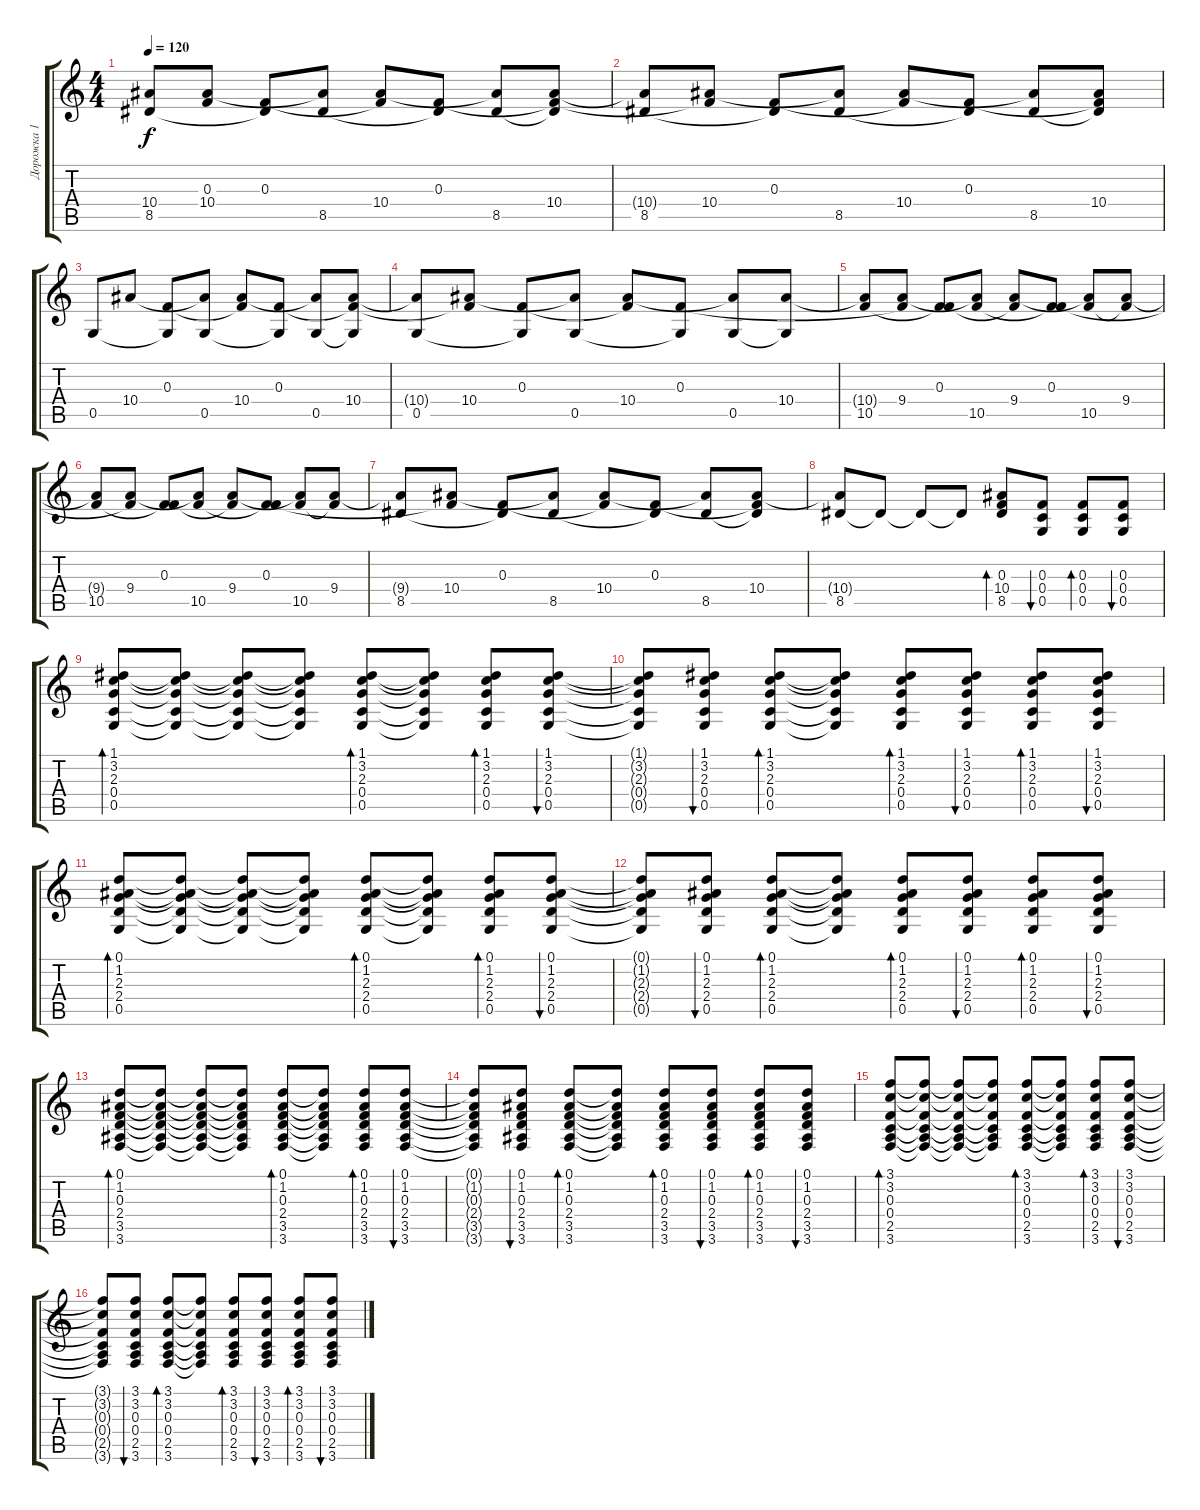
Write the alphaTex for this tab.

\track ("Дорожка 1" "Дорожка 1") {instrument acousticguitarsteel}
\staff {score tabs}
\tuning (D4 A3 F3 C3 G2 D2) {hide}
\ts (4 4)
\tempo 120
\clef g2
\ks c
(10.4{t} 8.5).8{dy f} (0.3{t} 10.4).8 (0.3 8.5{t}).8 (10.4{t} 8.5).8 (0.3{t} 10.4).8 (0.3 8.5{t}).8 (10.4{t} 8.5).8 (0.3{t} 10.4 8.5{t}).8 |
(10.4{t} 8.5).8 (0.3{t} 10.4).8 (0.3 8.5{t}).8 (10.4{t} 8.5).8 (0.3{t} 10.4).8 (0.3 8.5{t}).8 (10.4{t} 8.5).8 (0.3{t} 10.4 8.5{t}).8 |
0.5.8 10.4.8 (0.3 0.5{t}).8 (10.4{t} 0.5).8 (0.3{t} 10.4).8 (0.3 0.5{t}).8 (10.4{t} 0.5).8 (0.3{t} 10.4 0.5{t}).8 |
(10.4{t} 0.5).8 (0.3{t} 10.4).8 (0.3 0.5{t}).8 (10.4{t} 0.5).8 (0.3{t} 10.4).8 (0.3 0.5{t}).8 (10.4{t} 0.5).8 (10.4 0.5{t}).8 |
(10.4{t} 10.5).8 (0.3{t} 9.4).8 (0.3 10.5{t}).8 (9.4{t} 10.5).8 (0.3{t} 9.4).8 (0.3 10.5{t}).8 (9.4{t} 10.5).8 (9.4 10.5{t}).8 |
(9.4{t} 10.5).8 (0.3{t} 9.4).8 (0.3 10.5{t}).8 (9.4{t} 10.5).8 (0.3{t} 9.4).8 (0.3 10.5{t}).8 (9.4{t} 10.5).8 (9.4 10.5{t}).8 |
(9.4{t} 8.5).8 (0.3{t} 10.4).8 (0.3 8.5{t}).8 (10.4{t} 8.5).8 (0.3{t} 10.4).8 (0.3 8.5{t}).8 (10.4{t} 8.5).8 (0.3{t} 10.4 8.5{t}).8 |
(10.4{t} 8.5).8 8.5{t}.8 8.5{t}.8 8.5{t}.8 (0.3 10.4 8.5).8{bd 30} (0.3 0.4 0.5).8{bu 30} (0.3 0.4 0.5).8{bd 30} (0.3 0.4 0.5).8{bu 30} |
(1.1 3.2 2.3 0.4 0.5).8{bd 30} (1.1{t} 3.2{t} 2.3{t} 0.4{t} 0.5{t}).8 (1.1{t} 3.2{t} 2.3{t} 0.4{t} 0.5{t}).8 (1.1{t} 3.2{t} 2.3{t} 0.4{t} 0.5{t}).8 (1.1 3.2 2.3 0.4 0.5).8{bd 30} (1.1{t} 3.2{t} 2.3{t} 0.4{t} 0.5{t}).8 (1.1 3.2 2.3 0.4 0.5).8{bd 30} (1.1 3.2 2.3 0.4 0.5).8{bu 30} |
(1.1{t} 3.2{t} 2.3{t} 0.4{t} 0.5{t}).8 (1.1 3.2 2.3 0.4 0.5).8{bu 30} (1.1 3.2 2.3 0.4 0.5).8{bd 30} (1.1{t} 3.2{t} 2.3{t} 0.4{t} 0.5{t}).8 (1.1 3.2 2.3 0.4 0.5).8{bd 30} (1.1 3.2 2.3 0.4 0.5).8{bu 30} (1.1 3.2 2.3 0.4 0.5).8{bd 30} (1.1 3.2 2.3 0.4 0.5).8{bu 30} |
(0.1 1.2 2.3 2.4 0.5).8{bd 30} (0.1{t} 1.2{t} 2.3{t} 2.4{t} 0.5{t}).8 (0.1{t} 1.2{t} 2.3{t} 2.4{t} 0.5{t}).8 (0.1{t} 1.2{t} 2.3{t} 2.4{t} 0.5{t}).8 (0.1 1.2 2.3 2.4 0.5).8{bd 30} (0.1{t} 1.2{t} 2.3{t} 2.4{t} 0.5{t}).8 (0.1 1.2 2.3 2.4 0.5).8{bd 30} (0.1 1.2 2.3 2.4 0.5).8{bu 30} |
(0.1{t} 1.2{t} 2.3{t} 2.4{t} 0.5{t}).8 (0.1 1.2 2.3 2.4 0.5).8{bu 30} (0.1 1.2 2.3 2.4 0.5).8{bd 30} (0.1{t} 1.2{t} 2.3{t} 2.4{t} 0.5{t}).8 (0.1 1.2 2.3 2.4 0.5).8{bd 30} (0.1 1.2 2.3 2.4 0.5).8{bu 30} (0.1 1.2 2.3 2.4 0.5).8{bd 30} (0.1 1.2 2.3 2.4 0.5).8{bu 30} |
(0.1 1.2 0.3 2.4 3.5 3.6).8{bd 30} (0.1{t} 1.2{t} 0.3{t} 2.4{t} 3.5{t} 3.6{t}).8 (0.1{t} 1.2{t} 0.3{t} 2.4{t} 3.5{t} 3.6{t}).8 (0.1{t} 1.2{t} 0.3{t} 2.4{t} 3.5{t} 3.6{t}).8 (0.1 1.2 0.3 2.4 3.5 3.6).8{bd 30} (0.1{t} 1.2{t} 0.3{t} 2.4{t} 3.5{t} 3.6{t}).8 (0.1 1.2 0.3 2.4 3.5 3.6).8{bd 30} (0.1 1.2 0.3 2.4 3.5 3.6).8{bu 30} |
(0.1{t} 1.2{t} 0.3{t} 2.4{t} 3.5{t} 3.6{t}).8 (0.1 1.2 0.3 2.4 3.5 3.6).8{bu 30} (0.1 1.2 0.3 2.4 3.5 3.6).8{bd 30} (0.1{t} 1.2{t} 0.3{t} 2.4{t} 3.5{t} 3.6{t}).8 (0.1 1.2 0.3 2.4 3.5 3.6).8{bd 30} (0.1 1.2 0.3 2.4 3.5 3.6).8{bu 30} (0.1 1.2 0.3 2.4 3.5 3.6).8{bd 30} (0.1 1.2 0.3 2.4 3.5 3.6).8{bu 30} |
(3.1 3.2 0.3 0.4 2.5 3.6).8{bd 30} (3.1{t} 3.2{t} 0.3{t} 0.4{t} 2.5{t} 3.6{t}).8 (3.1{t} 3.2{t} 0.3{t} 0.4{t} 2.5{t} 3.6{t}).8 (3.1{t} 3.2{t} 0.3{t} 0.4{t} 2.5{t} 3.6{t}).8 (3.1 3.2 0.3 0.4 2.5 3.6).8{bd 30} (3.1{t} 3.2{t} 0.3{t} 0.4{t} 2.5{t} 3.6{t}).8 (3.1 3.2 0.3 0.4 2.5 3.6).8{bd 30} (3.1 3.2 0.3 0.4 2.5 3.6).8{bu 30} |
(3.1{t} 3.2{t} 0.3{t} 0.4{t} 2.5{t} 3.6{t}).8 (3.1 3.2 0.3 0.4 2.5 3.6).8{bu 30} (3.1 3.2 0.3 0.4 2.5 3.6).8{bd 30} (3.1{t} 3.2{t} 0.3{t} 0.4{t} 2.5{t} 3.6{t}).8 (3.1 3.2 0.3 0.4 2.5 3.6).8{bd 30} (3.1 3.2 0.3 0.4 2.5 3.6).8{bu 30} (3.1 3.2 0.3 0.4 2.5 3.6).8{bd 30} (3.1 3.2 0.3 0.4 2.5 3.6).8{bu 30}
